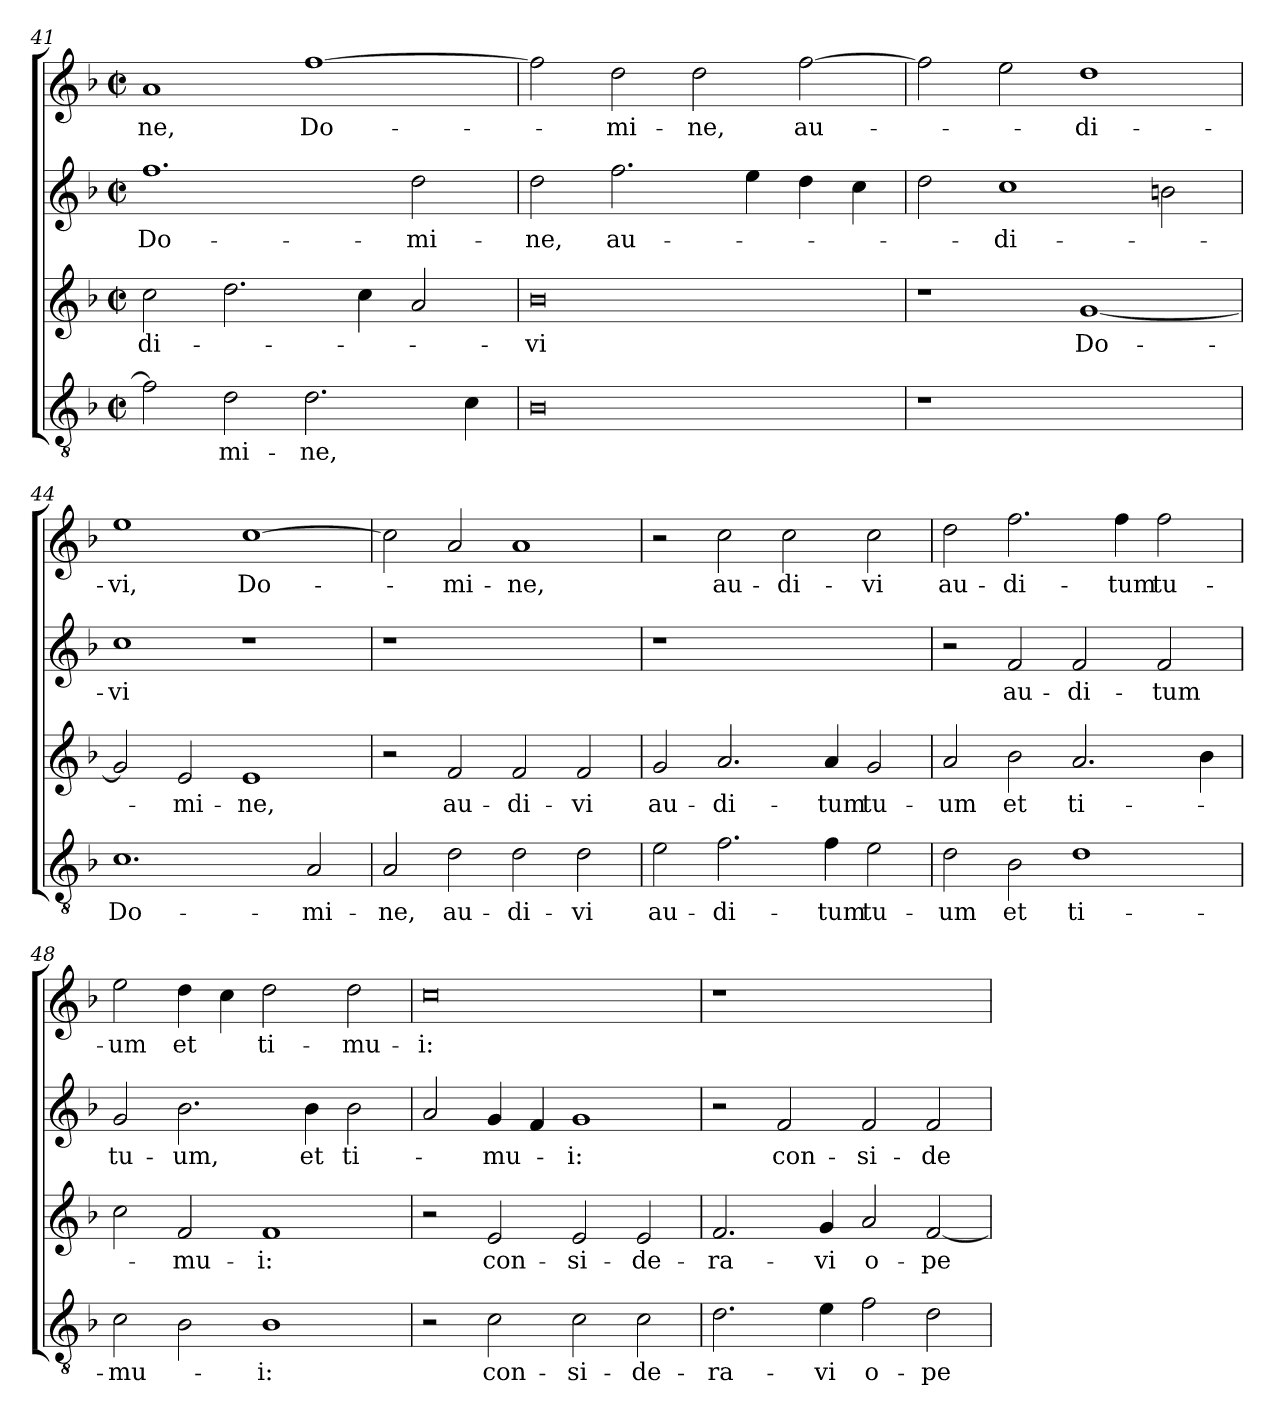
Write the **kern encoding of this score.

**kern	**text	**kern	**text	**kern	**text	**kern	**text
*part4	*part4	*part3	*part3	*part2	*part2	*part1	*part1
*staff4	*staff4	*staff3	*staff3	*staff2	*staff2	*staff1	*staff1
*clefGv2	*	*clefG2	*	*clefG2	*	*clefG2	*
*k[b-]	*	*k[b-]	*	*k[b-]	*	*k[b-]	*
*F:	*	*F:	*	*F:	*	*F:	*
*M2/2	*	*M2/2	*	*M2/2	*	*M2/2	*
*met(c|)	*	*met(c|)	*	*met(c|)	*	*met(c|)	*
=41	=41	=41	=41	=41	=41	=41	=41
2f\]	.	2cc\	-di-	1.ff	Do-	1a	-ne,
2d\	-mi-	2.dd\	.	.	.	.	.
2.d\	-ne,	.	.	.	.	[1ff	Do-
.	.	4cc\	.	.	.	.	.
.	.	2a/	.	2dd\	-mi-	.	.
4c\	.	.	.	.	.	.	.
=42	=42	=42	=42	=42	=42	=42	=42
0B-	.	0b-	-vi	2dd\	-ne,	2ff\]	.
.	.	.	.	2.ff\	au-	2dd\	-mi-
.	.	.	.	.	.	2dd\	-ne,
.	.	.	.	4ee\	.	.	.
.	.	.	.	4dd\	.	[2ff\	au-
.	.	.	.	4cc\	.	.	.
=43	=43	=43	=43	=43	=43	=43	=43
1r	.	1r	.	2dd\	.	2ff\]	.
.	.	.	.	1cc	-di-	2ee\	.
1ryy	.	[1g	Do-	.	.	1dd	-di-
.	.	.	.	2bn\	.	.	.
=44	=44	=44	=44	=44	=44	=44	=44
1.c	Do-	2g/]	.	1cc	-vi	1ee	-vi,
.	.	2e/	-mi-	.	.	.	.
.	.	1e	-ne,	1r	.	[1cc	Do-
2A/	-mi-	.	.	.	.	.	.
!!LO:PB:g=z
=45	=45	=45	=45	=45	=45	=45	=45
2A/	-ne,	2r	.	1r	.	2cc\]	.
2d\	au-	2f/	au-	.	.	2a/	-mi-
2d\	-di-	2f/	-di-	1ryy	.	1a	-ne,
2d\	-vi	2f/	-vi	.	.	.	.
=46	=46	=46	=46	=46	=46	=46	=46
2e\	au-	2g/	au-	1r	.	2r	.
2.f\	-di-	2.a/	-di-	.	.	2cc\	au-
.	.	.	.	1ryy	.	2cc\	-di-
4f\	-tum	4a/	-tum	.	.	.	.
2e\	tu-	2g/	tu-	.	.	2cc\	-vi
=47	=47	=47	=47	=47	=47	=47	=47
2d\	-um	2a/	-um	2r	.	2dd\	au-
2B-\	et	2b-\	et	2f/	au-	2.ff\	-di-
1d	ti-	2.a/	ti-	2f/	-di-	.	.
.	.	.	.	.	.	4ff\	-tum
.	.	.	.	2f/	-tum	2ff\	tu-
.	.	4b-\	.	.	.	.	.
=48	=48	=48	=48	=48	=48	=48	=48
2c\	-mu-	2cc\	.	2g/	tu-	2ee\	-um
2B-\	.	2f/	-mu-	2.b-\	-um,	4dd\	et
.	.	.	.	.	.	4cc\	.
1B-	-i:	1f	-i:	.	.	2dd\	ti-
.	.	.	.	4b-\	et	.	.
.	.	.	.	2b-\	ti-	2dd\	-mu-
=49	=49	=49	=49	=49	=49	=49	=49
2r	.	2r	.	2a/	.	0cc	-i:
2c\	con-	2e/	con-	4g/	-mu-	.	.
.	.	.	.	4f/	.	.	.
2c\	-si-	2e/	-si-	1g	-i:	.	.
2c\	-de-	2e/	-de-	.	.	.	.
!!LO:LB:g=z
=50	=50	=50	=50	=50	=50	=50	=50
2.d\	-ra-	2.f/	-ra-	2r	.	1r	.
.	.	.	.	2f/	con-	.	.
4e\	-vi	4g/	-vi	.	.	.	.
2f\	o-	2a/	o-	2f/	-si-	1ryy	.
2d\	-pe-	[2f/	-pe-	2f/	-de-	.	.
=	=	=	=	=	=	=	=
*-	*-	*-	*-	*-	*-	*-	*-
